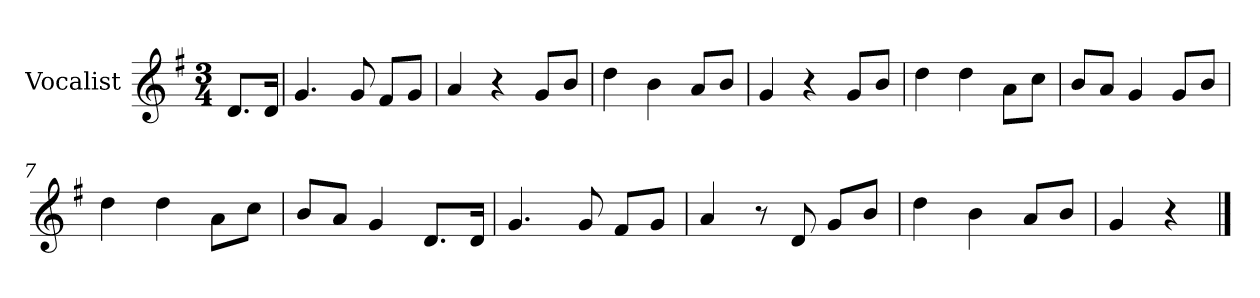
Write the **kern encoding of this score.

**kern
*part1
*staff1
*I"Vocalist
*k[f#]
*G:
*M3/4
=
8.dL
16dJk
=1
4.g
8g
8f#L
8gJ
=2
4a
4r
8gL
8bJ
=3
4dd
4b
8aL
8bJ
=4
4g
4r
8gL
8bJ
=5
4dd
4dd
8aL
8ccJ
=6
8bL
8aJ
4g
8gL
8bJ
=7
4dd
4dd
8aL
8ccJ
=8
8bL
8aJ
4g
8.dL
16dJk
=9
4.g
8g
8f#L
8gJ
=10
4a
8r
8d
8gL
8bJ
=11
4dd
4b
8aL
8bJ
=12
4g
4r
==
*-
